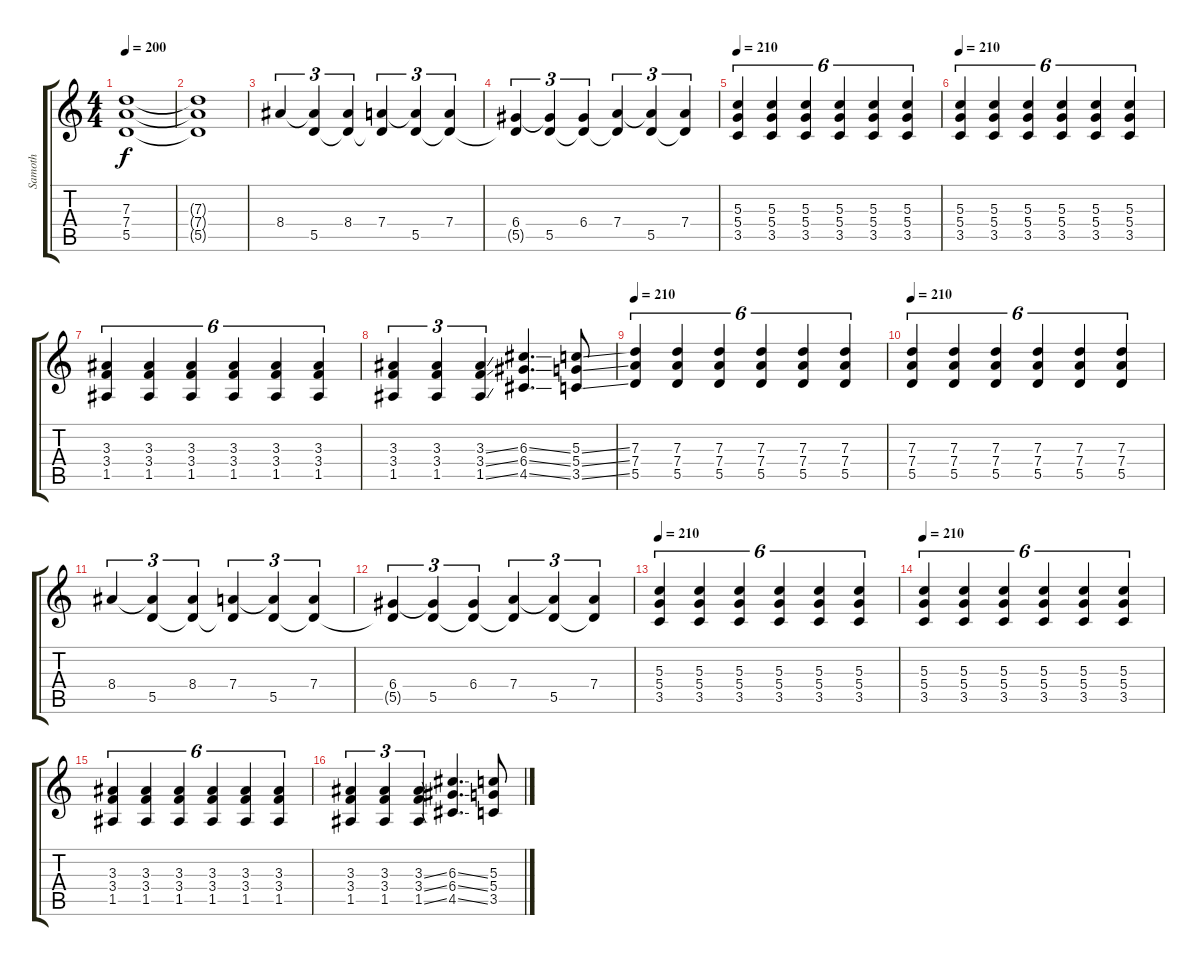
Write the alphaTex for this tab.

\track ("Samoth" "Samoth") {instrument distortionguitar}
\staff {score tabs}
\tuning (E4 B3 G3 D3 A2 E2) {hide}
\ts (4 4)
\tempo 200
\clef g2
\ks c
(7.3 7.4 5.5).1{dy f} |
(7.3{t} 7.4{t} 5.5{t}).1 |
8.4.4{tu (3 2)} (8.4{t} 5.5).4{tu (3 2)} (8.4 5.5{t}).4{tu (3 2)} (7.4 5.5{t}).4{tu (3 2)} (7.4{t} 5.5).4{tu (3 2)} (7.4 5.5{t}).4{tu (3 2)} |
(6.4 5.5{t}).4{tu (3 2)} (6.4{t} 5.5).4{tu (3 2)} (6.4 5.5{t}).4{tu (3 2)} (7.4 5.5{t}).4{tu (3 2)} (7.4{t} 5.5).4{tu (3 2)} (7.4 5.5{t}).4{tu (3 2)} |
\tempo 210
(5.3 5.4 3.5).4{tu (6 4)} (5.3 5.4 3.5).4{tu (6 4)} (5.3 5.4 3.5).4{tu (6 4)} (5.3 5.4 3.5).4{tu (6 4)} (5.3 5.4 3.5).4{tu (6 4)} (5.3 5.4 3.5).4{tu (6 4)} |
\tempo 210
(5.3 5.4 3.5).4{tu (6 4)} (5.3 5.4 3.5).4{tu (6 4)} (5.3 5.4 3.5).4{tu (6 4)} (5.3 5.4 3.5).4{tu (6 4)} (5.3 5.4 3.5).4{tu (6 4)} (5.3 5.4 3.5).4{tu (6 4)} |
(3.3 3.4 1.5).4{tu (6 4)} (3.3 3.4 1.5).4{tu (6 4)} (3.3 3.4 1.5).4{tu (6 4)} (3.3 3.4 1.5).4{tu (6 4)} (3.3 3.4 1.5).4{tu (6 4)} (3.3 3.4 1.5).4{tu (6 4)} |
(3.3 3.4 1.5).4{tu (3 2)} (3.3 3.4 1.5).4{tu (3 2)} (3.3{ss} 3.4{ss} 1.5{ss}).4{tu (3 2)} (6.3{ss} 6.4{ss} 4.5{ss}).4{d} (5.3{ss} 5.4{ss} 3.5{ss}).8 |
\tempo 210
(7.3 7.4 5.5).4{tu (6 4)} (7.3 7.4 5.5).4{tu (6 4)} (7.3 7.4 5.5).4{tu (6 4)} (7.3 7.4 5.5).4{tu (6 4)} (7.3 7.4 5.5).4{tu (6 4)} (7.3 7.4 5.5).4{tu (6 4)} |
\tempo 210
(7.3 7.4 5.5).4{tu (6 4)} (7.3 7.4 5.5).4{tu (6 4)} (7.3 7.4 5.5).4{tu (6 4)} (7.3 7.4 5.5).4{tu (6 4)} (7.3 7.4 5.5).4{tu (6 4)} (7.3 7.4 5.5).4{tu (6 4)} |
8.4.4{tu (3 2)} (8.4{t} 5.5).4{tu (3 2)} (8.4 5.5{t}).4{tu (3 2)} (7.4 5.5{t}).4{tu (3 2)} (7.4{t} 5.5).4{tu (3 2)} (7.4 5.5{t}).4{tu (3 2)} |
(6.4 5.5{t}).4{tu (3 2)} (6.4{t} 5.5).4{tu (3 2)} (6.4 5.5{t}).4{tu (3 2)} (7.4 5.5{t}).4{tu (3 2)} (7.4{t} 5.5).4{tu (3 2)} (7.4 5.5{t}).4{tu (3 2)} |
\tempo 210
(5.3 5.4 3.5).4{tu (6 4)} (5.3 5.4 3.5).4{tu (6 4)} (5.3 5.4 3.5).4{tu (6 4)} (5.3 5.4 3.5).4{tu (6 4)} (5.3 5.4 3.5).4{tu (6 4)} (5.3 5.4 3.5).4{tu (6 4)} |
\tempo 210
(5.3 5.4 3.5).4{tu (6 4)} (5.3 5.4 3.5).4{tu (6 4)} (5.3 5.4 3.5).4{tu (6 4)} (5.3 5.4 3.5).4{tu (6 4)} (5.3 5.4 3.5).4{tu (6 4)} (5.3 5.4 3.5).4{tu (6 4)} |
(3.3 3.4 1.5).4{tu (6 4)} (3.3 3.4 1.5).4{tu (6 4)} (3.3 3.4 1.5).4{tu (6 4)} (3.3 3.4 1.5).4{tu (6 4)} (3.3 3.4 1.5).4{tu (6 4)} (3.3 3.4 1.5).4{tu (6 4)} |
(3.3 3.4 1.5).4{tu (3 2)} (3.3 3.4 1.5).4{tu (3 2)} (3.3{ss} 3.4{ss} 1.5{ss}).4{tu (3 2)} (6.3{ss} 6.4{ss} 4.5{ss}).4{d} (5.3{ss} 5.4{ss} 3.5{ss}).8
